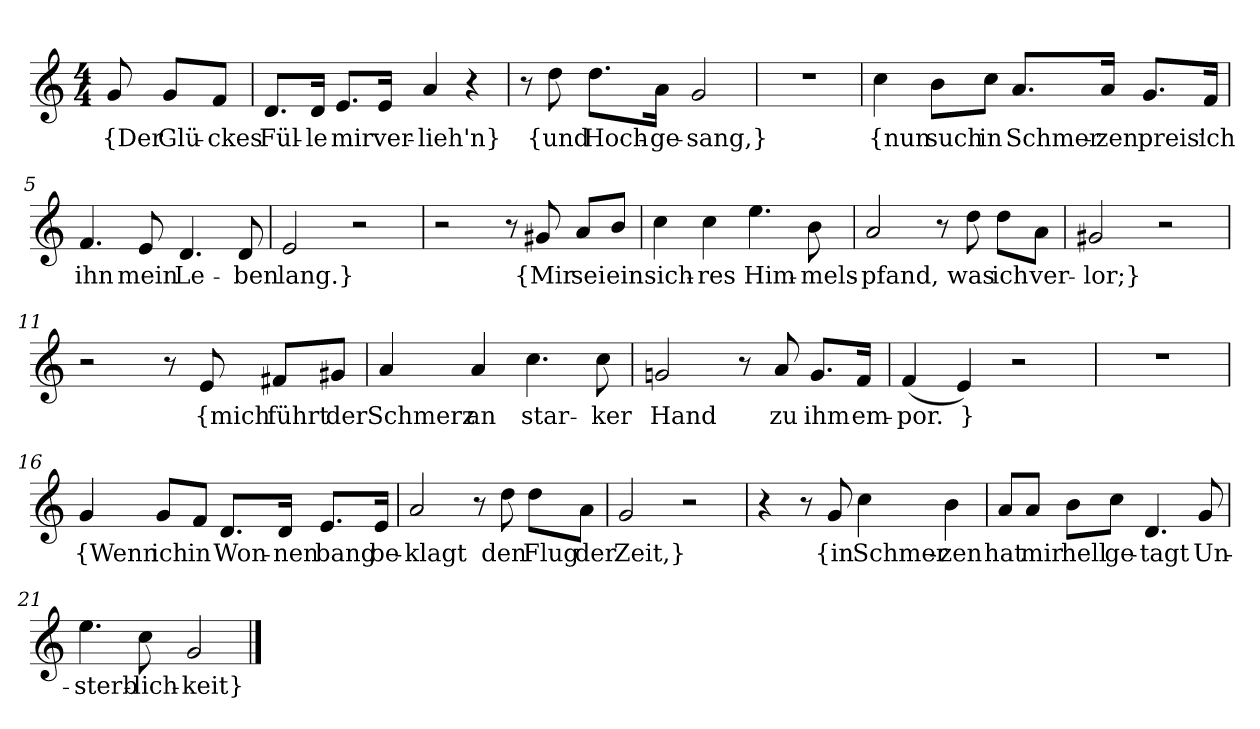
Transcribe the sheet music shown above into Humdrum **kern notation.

**kern	**text
*part1	*part1
*staff1	*staff1
*clefG2	*
*k[]	*
*M4/4	*
=	=
8g	{Der
8g/L	Glü-
8f/J	ckes
=1	=1
8.d/L	Fül-
16d/Jk	-le
8.e/L	mir
16e/Jk	ver-
4a	-lieh'n}
4r	.
=2	=2
8r	.
8dd	{und
8.dd\L	Hoch-
16a\Jk	-ge-
2g	-sang,}
=3	=3
1r	.
=4	=4
4cc	{nun
8b\L	such
8cc\J	in
8.a/L	Schmer-
16a/Jk	-zen
8.g/L	preis'
16f/Jk	ich
=5	=5
4.f	ihn
8e	mein
4.d	Le-
8d	-ben
=6	=6
2e	lang.}
2r	.
=7	=7
2r	.
8r	.
8g#X	{Mir
8a/L	sei
8b/J	ein
=8	=8
4cc	sich-
4cc	-res
4.ee	Him-
8b	-mels-
=9	=9
2a	-pfand,
8r	.
8dd	was
8dd\L	ich
8a\J	ver-
=10	=10
2g#X	-lor;}
2r	.
=11	=11
2r	.
8r	.
8e	{mich
8f#X/L	führt
8g#X/J	der
=12	=12
4a	Schmerz
4a	an
4.cc	star-
8cc	-ker
=13	=13
2gn	Hand
8r	.
8a	zu
8.g/L	ihm
16f/Jk	em-
=14	=14
(4f	-por.
4e)	}
2r	.
=15	=15
1r	.
=16	=16
4g	{Wenn
8g/L	ich
8f/J	in
8.d/L	Won-
16d/Jk	-nen
8.e/L	bang
16e/Jk	be-
=17	=17
2a	-klagt
8r	.
8dd	den
8dd\L	Flug
8a\J	der
=18	=18
2g	Zeit,}
2r	.
=19	=19
4r	.
8r	.
8g	{in
4cc	Schmer-
4b	-zen
=20	=20
8a/L	hat
8a/J	mir
8b\L	hell
8cc\J	ge-
4.d	-tagt
8g	Un-
=21	=21
4.ee	-sterb-
8cc	-lich-
2g	-keit}
==	==
*-	*-
